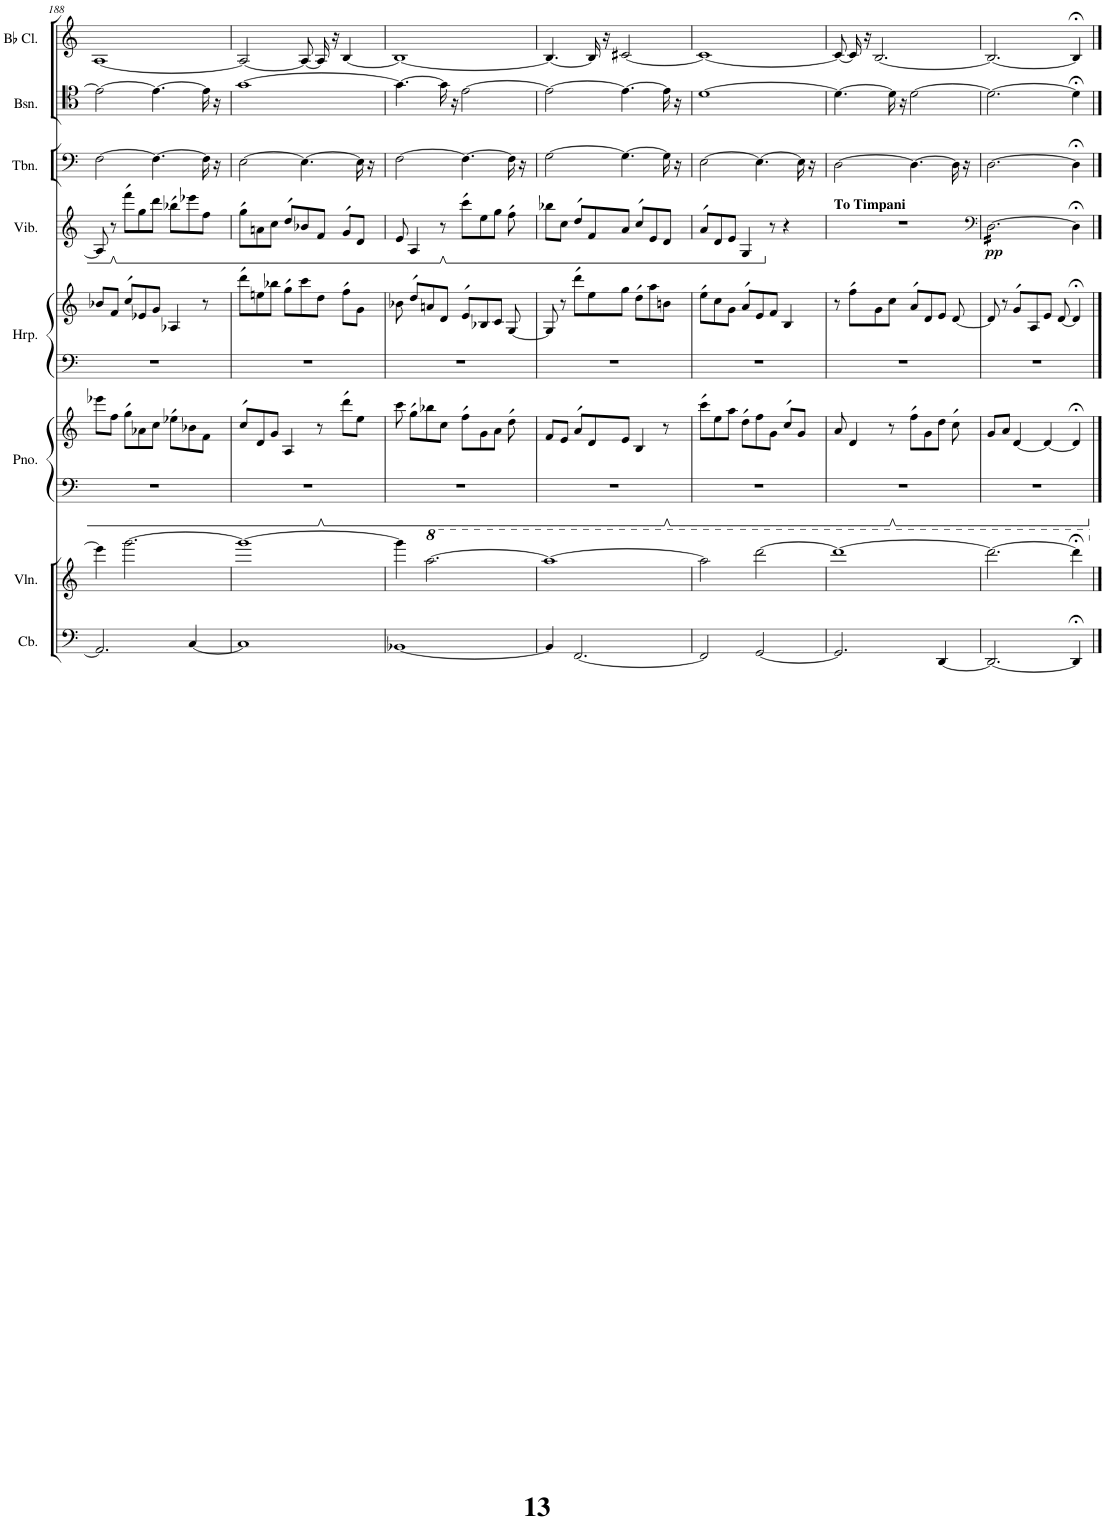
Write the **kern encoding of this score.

**kern	**kern	**kern	**kern	**kern	**kern	**kern	**dynam	**kern	**kern	**kern
*part8	*part7	*part6	*part6	*part5	*part5	*part4	*part4	*part3	*part2	*part1
*staff10	*staff9	*staff8	*staff7	*staff6	*staff5	*staff4	*staff4	*staff3	*staff2	*staff1
*I"Contrabass	*I"Violin	*I"Piano	*	*I"Harp	*	*I"Timpani	*	*I"Trombone	*I"Bassoon	*I"Bb Bass Clarinet
*I'Cb.	*I'Vln.	*I'Pno.	*	*I'Hrp.	*	*I'Timp.	*	*I'Tbn.	*I'Bsn.	*I'Bb B. Cl.
!!LO:PB:g=z
*clefF4	*clefG2	*clefF4	*clefG2	*clefF4	*clefG2	*clefG2	*	*clefF4	*clefC4	*clefG2
*Trd7c12	*	*	*	*	*	*	*	*	*	*Trd1c2
*k[]	*k[]	*k[]	*k[]	*k[]	*k[]	*k[]	*	*k[]	*k[]	*k[]
*M4/4	*M4/4	*M4/4	*M4/4	*M4/4	*M4/4	*M4/4	*	*M4/4	*M4/4	*M4/4
=188	=188	=188	=188	=188	=188	=188	=188	=188	=188	=188
*	*	*^	*	*	*	*	*	*	*	*
2.AA-/]	4eee-\]	1r	1ryy	8eee-X\L	1r	8b-X/L	8A-/]	.	[2F\	2e-\_	[1A
.	.	.	.	8ff\J	.	8f/J	8r	.	.	.	.
.	[2.ggg\	.	.	8gg\L	.	8cc>/L	8fff\L	.	.	.	.
.	.	.	.	8a-X\	.	8e-X/	8gg\	.	.	.	.
.	.	.	.	8cc\J	.	8g/J	8ddd\J	.	4.F\_	4.e-\_	.
.	.	.	.	8ee-X\L	.	4A-X/	8bb-X\L	.	.	.	.
[4C/	.	.	.	8b-X\	.	.	8eee-X\	.	.	.	.
.	.	.	.	8f\J	.	8r	8ff\J	.	16F\]	16e-\]	.
.	.	.	.	.	.	.	.	.	16r	16r	.
=189	=189	=189	=189	=189	=189	=189	=189	=189	=189	=189	=189
1C]	1ggg_	1r	2ryy	8cc>/L	1r	8ddd\L	8gg\L	.	[2E\	[1g	2A/_
.	.	.	.	8d/	.	8een\	8an\	.	.	.	.
.	.	.	.	8g/J	.	8bb-X\J	8cc\J	.	.	.	.
.	.	.	.	4A/	.	8gg\L	8dd>/L	.	.	.	.
.	.	.	8ryy	.	.	8ccc\	8b-X/	.	4.E\_	.	8A/L_
.	.	.	8D	8r	.	8dd\J	8f/J	.	.	.	16A/Jk]
.	.	.	.	.	.	.	.	.	.	.	16r
.	.	.	4ryy	8ddd\L	.	8ff\L	8g>/L	.	.	.	[4B/
.	.	.	.	8ee\J	.	8g\J	8d/J	.	16E\]	.	.
.	.	.	.	.	.	.	.	.	16r	.	.
=190	=190	=190	=190	=190	=190	=190	=190	=190	=190	=190	=190
[1BB-X	4ggg\]	1r	1ryy	8ccc\	1r	8b-X\	8e/	.	[2F\	4.g\_	1B_
.	.	.	.	8gg\L	.	8dd>/L	4A/	.	.	.	.
*	*8va	*	*	*	*	*	*	*	*	*	*
.	[2.aaa\	.	.	8bb-X\	.	8an/	.	.	.	.	.
.	.	.	.	8cc\J	.	8d/J	8r	.	.	16g\]	.
.	.	.	.	.	.	.	.	.	.	16r	.
.	.	.	.	8ff\L	.	8e>/L	8ccc\L	.	4.F\_	[2e\	.
.	.	.	.	8g\	.	8B-X/	8ee\	.	.	.	.
.	.	.	.	8a\J	.	8c/J	8gg\J	.	.	.	.
.	.	.	.	8dd\	.	[8G/	8ff\	.	16F\]	.	.
.	.	.	.	.	.	.	.	.	16r	.	.
=191	=191	=191	=191	=191	=191	=191	=191	=191	=191	=191	=191
4BB-/]	1aaa_	1r	2.ryy	8f/L	1r	8G/]	8bb-X\L	.	[2G\	2e\_	4.B/_
.	.	.	.	8e/J	.	8r	8cc\J	.	.	.	.
[2.FF/	.	.	.	8a>/L	.	8ddd\L	8dd>/L	.	.	.	.
.	.	.	.	8d/	.	8ee\	8f/	.	.	.	16B/]
.	.	.	.	.	.	.	.	.	.	.	16r
.	.	.	.	8e/J	.	8gg\J	8a/J	.	4.G\_	4.e\_	[2c#X/
.	.	.	.	4B/	.	8dd\L	8cc>/L	.	.	.	.
.	.	.	8ryy	.	.	8aa\	8e/	.	.	.	.
.	.	.	8D	8r	.	8bn\J	8d/J	.	16G\]	16e\]	.
.	.	.	.	.	.	.	.	.	16r	16r	.
=192	=192	=192	=192	=192	=192	=192	=192	=192	=192	=192	=192
2FF/]	2aaa\]	1r	1ryy	8ccc\L	1r	8ee\L	8a>/L	.	[2E\	[1d	1c#_
.	.	.	.	8ee\	.	8cc\	8d/	.	.	.	.
.	.	.	.	8aa\J	.	8g\J	8e/J	.	.	.	.
.	.	.	.	8dd\L	.	8a>/L	4G/	.	.	.	.
[2GG/	[2dddd\	.	.	8ff\	.	8e/	.	.	4.E\_	.	.
.	.	.	.	8g\J	.	8f/J	8r	.	.	.	.
.	.	.	.	8cc>/L	.	4B/	4r	.	.	.	.
.	.	.	.	8g/J	.	.	.	.	16E\]	.	.
.	.	.	.	.	.	.	.	.	16r	.	.
=193	=193	=193	=193	=193	=193	=193	=193	=193	=193	=193	=193
!	!	!	!	!	!	!	!LO:TX:a:B:t=To Timpani	!	!	!	!
2.GG/]	1dddd_	1r	4.ryy	8a/	1r	8r	1r	.	[2D\	4.d\_	8c#/L_
.	.	.	.	4d/	.	8ff\L	.	.	.	.	16c#/Jk]
.	.	.	.	.	.	.	.	.	.	.	16r
.	.	.	.	.	.	8g\	.	.	.	.	[2.B/
.	.	.	8D	8r	.	8cc\J	.	.	.	16d\]	.
.	.	.	.	.	.	.	.	.	.	16r	.
.	.	.	2ryy	8ff\L	.	8a>/L	.	.	4.D\_	[2d\	.
.	.	.	.	8g\	.	8d/	.	.	.	.	.
[4DD/	.	.	.	8dd\J	.	8e/J	.	.	.	.	.
.	.	.	.	8cc\	.	[8d/	.	.	16D\]	.	.
.	.	.	.	.	.	.	.	.	16r	.	.
=194	=194	=194	=194	=194	=194	=194	=194	=194	=194	=194	=194
*	*	*	*	*	*	*	*clefF4	*	*	*	*
!	!	!	!	!	!	!	!	!LO:DY:b	!	!	!
*	*	*	*	*	*	*	*tremolo	*	*	*	*
2.DD/_	2.dddd\_	1r	2.ryy	8g/L	1r	8d/]	[16D\LL	pp	[2.D\	2.d\_	2.B/_
.	.	.	.	.	.	.	16D\	.	.	.	.
.	.	.	.	8a/J	.	8r	16D\	.	.	.	.
.	.	.	.	.	.	.	16D\	.	.	.	.
.	.	.	.	[4d/	.	8g>/L	16D\	.	.	.	.
.	.	.	.	.	.	.	16D\	.	.	.	.
.	.	.	.	.	.	8A/	16D\	.	.	.	.
.	.	.	.	.	.	.	16D\	.	.	.	.
.	.	.	.	4d/_	.	8e/J	16D\	.	.	.	.
.	.	.	.	.	.	.	16D\	.	.	.	.
.	.	.	.	.	.	[8d/	16D\	.	.	.	.
.	.	.	.	.	.	.	16D\JJ	.	.	.	.
*	*	*	*	*	*	*	*Xtremolo	*	*	*	*
4DD;</]	4dddd;<\]	.	4D	4d;</]	.	4d;</]	4D;<\]	.	4D;<\]	4d;<\]	4B;</]
*	*X8va	*	*	*	*	*	*	*	*	*	*
*	*	*v	*v	*	*	*	*	*	*	*	*
==	==	==	==	==	==	==	==	==	==	==
*-	*-	*-	*-	*-	*-	*-	*-	*-	*-	*-
